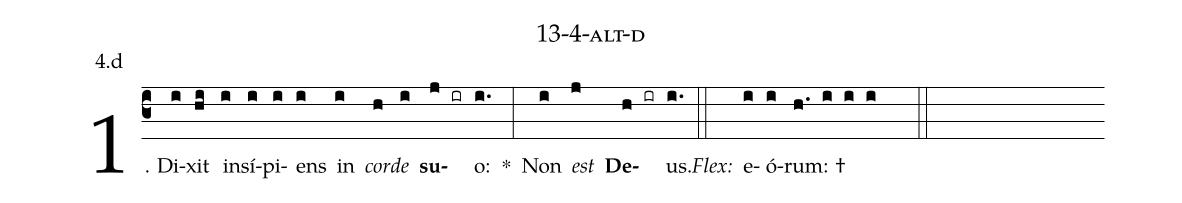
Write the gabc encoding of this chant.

name: 13-4-alt-d;
annotation: 4.d;
%%
(c3)1. Di(i)xit(hi) in(i)sí(i)pi(i)ens(i) in(i) <i>cor</i>(h)<i>de</i>(i) <b>su</b>(j ir)o:(i.) *(:) Non(i) <i>est</i>(j) <b>De</b>(h ir)us.(i.) (::)
<i>Flex:</i>()  e(i)ó(i)rum: †(h. i i i  ::)
